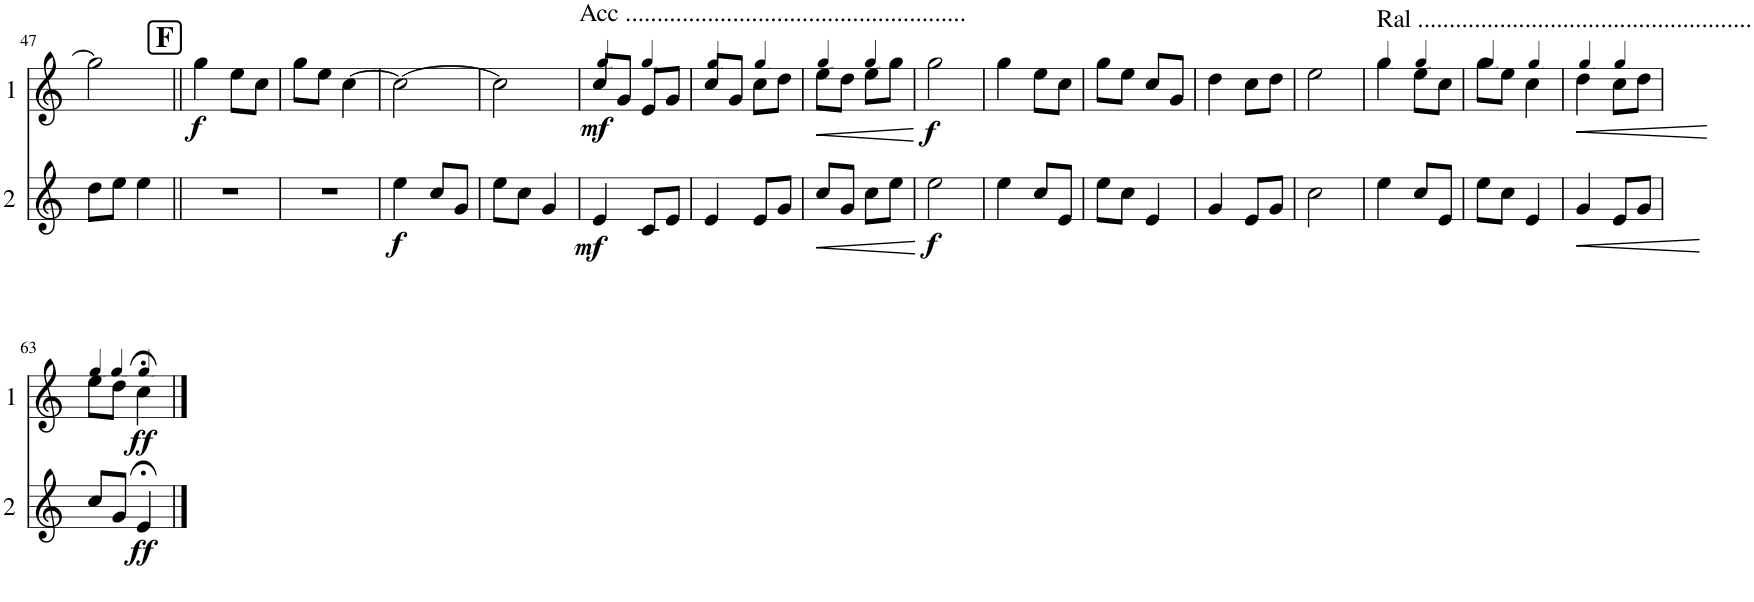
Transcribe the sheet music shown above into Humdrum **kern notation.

**kern	**dynam	**kern	**dynam
*part2	*part2	*part1	*part1
*staff2	*staff2	*staff1	*staff1
*I"Cor 2	*	*I"Cor 1	*
!!LO:PB:g=z
*clefG2	*	*clefG2	*
*Trd4c7	*	*Trd4c7	*
*k[]	*	*k[]	*
*M2/4	*	*M2/4	*
=47	=47	=47	=47
8dd\L	.	2gg\]	.
8ee\J	.	.	.
4ee\	.	.	.
!!LO:REH:place=s1:a:B:cj:fs=14:t=F
=48||	=48||	=48||	=48||
!	!	!	!LO:DY:b
2r	.	4gg\	f
.	.	8ee\L	.
.	.	8cc\J	.
=49	=49	=49	=49
2r	.	8gg\L	.
.	.	8ee\J	.
.	.	[4cc\	.
=50	=50	=50	=50
!	!LO:DY:b	!	!
4ee\	f	2cc\_	.
8cc/L	.	.	.
8g/J	.	.	.
=51	=51	=51	=51
8ee\L	.	2cc\]	.
8cc\J	.	.	.
4g/	.	.	.
=52	=52	=52	=52
*	*	*MM63	*
!	!	!LO:TX:a:t=Acc ......................................................	!
!	!LO:DY:b	!	!LO:DY:b
4e/	mf	8cc/L	mf
.	.	8g/J	.
*	*	*MM68	*
8c/L	.	8e/L	.
8e/J	.	8g/J	.
=53	=53	=53	=53
*	*	*MM72	*
4e/	.	8cc/L	.
.	.	8g/J	.
*	*	*MM78	*
8e/L	.	8cc\L	.
8g/J	.	8dd\J	.
=54	=54	=54	=54
*	*	*MM80	*
!	!LO:HP:b	!	!LO:HP:b
8cc/L	<	8ee\L	<
8g/J	.	8dd\J	.
*	*	*MM90	*
8cc\L	.	8ee\L	.
8ee\J	.	8gg\J	.
.	[	.	[
=55	=55	=55	=55
!	!LO:DY:b	!	!LO:DY:b
2ee\	f	2gg\	f
=56	=56	=56	=56
4ee\	.	4gg\	.
8cc/L	.	8ee\L	.
8e/J	.	8cc\J	.
=57	=57	=57	=57
8ee\L	.	8gg\L	.
8cc\J	.	8ee\J	.
4e/	.	8cc/L	.
.	.	8g/J	.
=58	=58	=58	=58
4g/	.	4dd\	.
8e/L	.	8cc\L	.
8g/J	.	8dd\J	.
=59	=59	=59	=59
2cc\	.	2ee\	.
=60	=60	=60	=60
*	*	*MM88	*
!	!	!LO:TX:a:t=Ral .....................................................	!
4ee\	.	4gg\	.
*	*	*MM84	*
8cc/L	.	8ee\L	.
8e/J	.	8cc\J	.
=61	=61	=61	=61
*	*	*MM80	*
8ee\L	.	8gg\L	.
8cc\J	.	8ee\J	.
*	*	*MM76	*
4e/	.	4cc\	.
=62	=62	=62	=62
*	*	*MM72	*
!	!LO:HP:b	!	!LO:HP:b
4g/	<	4dd\	<
*	*	*MM68	*
8e/L	.	8cc\L	.
8g/J	.	8dd\J	.
.	[	.	[
!!LO:LB:g=z
=63	=63	=63	=63
*	*	*MM60	*
8cc/L	.	8ee\L	.
*	*	*MM50	*
8g/J	.	8dd\J	.
*	*	*MM20	*
!	!LO:DY:b	!	!LO:DY:b
4e;</	ff	4cc;<\	ff
==	==	==	==
*-	*-	*-	*-
